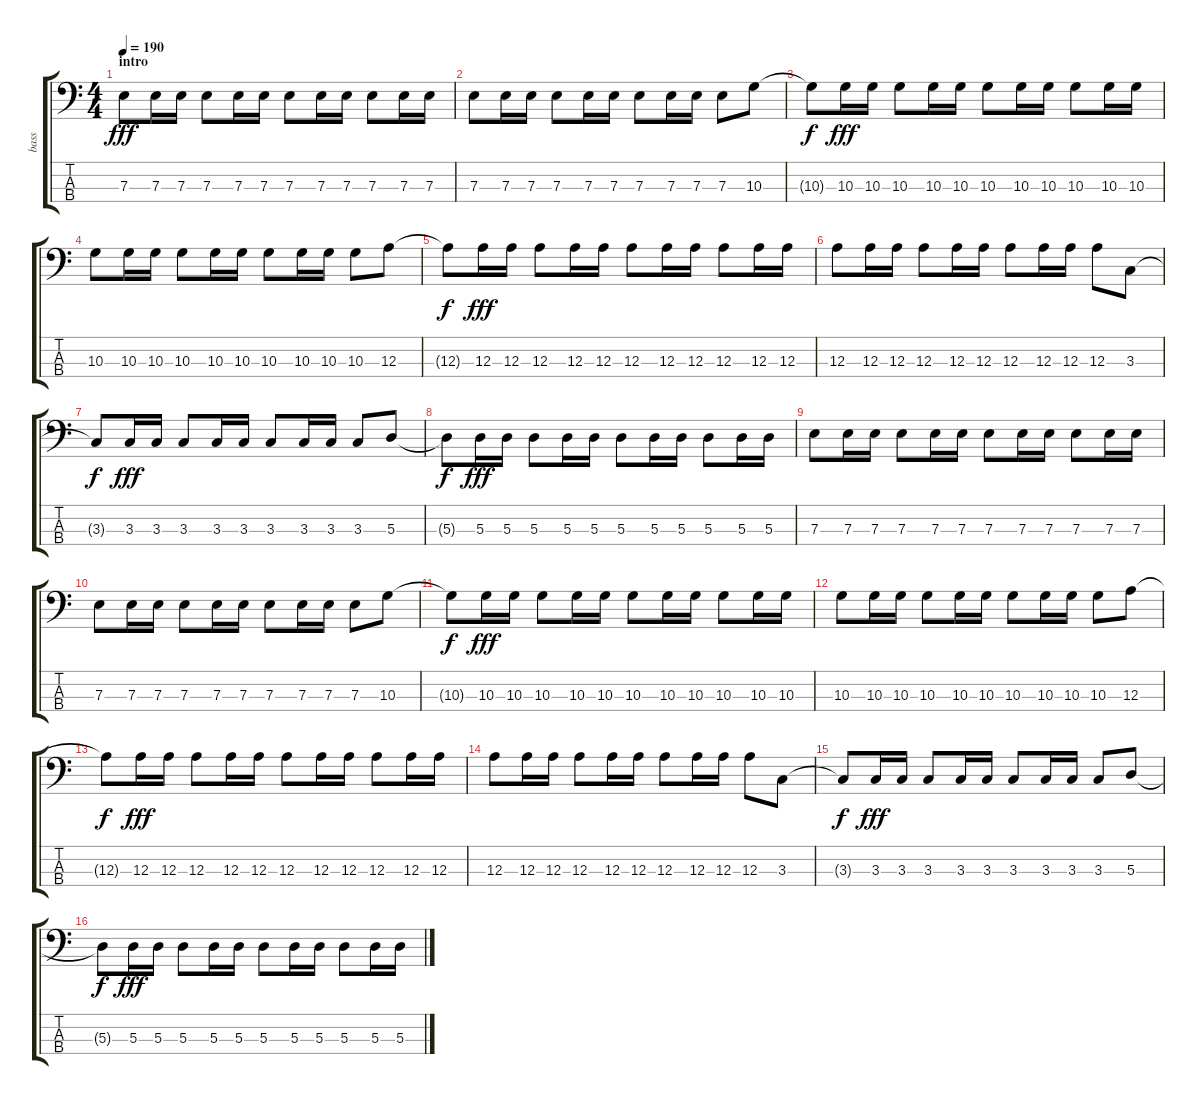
\track ("bass" "bass") {instrument electricbassfinger}
\staff {score tabs}
\tuning (G2 D2 A1 E1) {hide}
\ts (4 4)
\section ("" "intro")
\tempo 190
\clef f4
\ks c
7.3.8{dy fff instrument electricbassfinger} 7.3.16 7.3.16 7.3.8 7.3.16 7.3.16 7.3.8 7.3.16 7.3.16 7.3.8 7.3.16 7.3.16 |
7.3.8 7.3.16 7.3.16 7.3.8 7.3.16 7.3.16 7.3.8 7.3.16 7.3.16 7.3.8 10.3.8 |
10.3{t}.8{dy f} 10.3.16{dy fff} 10.3.16 10.3.8 10.3.16 10.3.16 10.3.8 10.3.16 10.3.16 10.3.8 10.3.16 10.3.16 |
10.3.8 10.3.16 10.3.16 10.3.8 10.3.16 10.3.16 10.3.8 10.3.16 10.3.16 10.3.8 12.3.8 |
12.3{t}.8{dy f} 12.3.16{dy fff} 12.3.16 12.3.8 12.3.16 12.3.16 12.3.8 12.3.16 12.3.16 12.3.8 12.3.16 12.3.16 |
12.3.8 12.3.16 12.3.16 12.3.8 12.3.16 12.3.16 12.3.8 12.3.16 12.3.16 12.3.8 3.3.8 |
3.3{t}.8{dy f} 3.3.16{dy fff} 3.3.16 3.3.8 3.3.16 3.3.16 3.3.8 3.3.16 3.3.16 3.3.8 5.3.8 |
5.3{t}.8{dy f} 5.3.16{dy fff} 5.3.16 5.3.8 5.3.16 5.3.16 5.3.8 5.3.16 5.3.16 5.3.8 5.3.16 5.3.16 |
7.3.8 7.3.16 7.3.16 7.3.8 7.3.16 7.3.16 7.3.8 7.3.16 7.3.16 7.3.8 7.3.16 7.3.16 |
7.3.8 7.3.16 7.3.16 7.3.8 7.3.16 7.3.16 7.3.8 7.3.16 7.3.16 7.3.8 10.3.8 |
10.3{t}.8{dy f} 10.3.16{dy fff} 10.3.16 10.3.8 10.3.16 10.3.16 10.3.8 10.3.16 10.3.16 10.3.8 10.3.16 10.3.16 |
10.3.8 10.3.16 10.3.16 10.3.8 10.3.16 10.3.16 10.3.8 10.3.16 10.3.16 10.3.8 12.3.8 |
12.3{t}.8{dy f} 12.3.16{dy fff} 12.3.16 12.3.8 12.3.16 12.3.16 12.3.8 12.3.16 12.3.16 12.3.8 12.3.16 12.3.16 |
12.3.8 12.3.16 12.3.16 12.3.8 12.3.16 12.3.16 12.3.8 12.3.16 12.3.16 12.3.8 3.3.8 |
3.3{t}.8{dy f} 3.3.16{dy fff} 3.3.16 3.3.8 3.3.16 3.3.16 3.3.8 3.3.16 3.3.16 3.3.8 5.3.8 |
5.3{t}.8{dy f} 5.3.16{dy fff} 5.3.16 5.3.8 5.3.16 5.3.16 5.3.8 5.3.16 5.3.16 5.3.8 5.3.16 5.3.16
